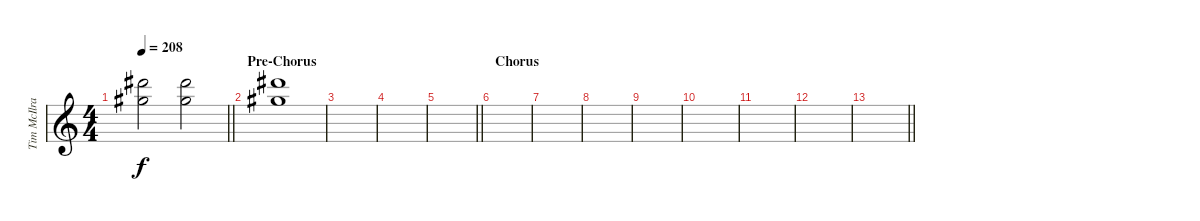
\track ("Tim McIlrath - Vocals Two" "Tim McIlra") {instrument distortionguitar}
\staff {score}
\tuning (Eb4 Bb3 Gb3 Db3 Ab2 Eb2) {hide}
\ts (4 4)
\tempo 208
\clef g2
\barLineRight lightlight
\ks c
(12.1 10.2).2{dy f} (12.1 10.2).2 |
\section ("" "Pre-Chorus")
(12.1 10.2).1 |
|
|
\barLineRight lightlight
|
\section ("" "Chorus")
|
|
|
|
|
|
|
\barLineRight lightlight
